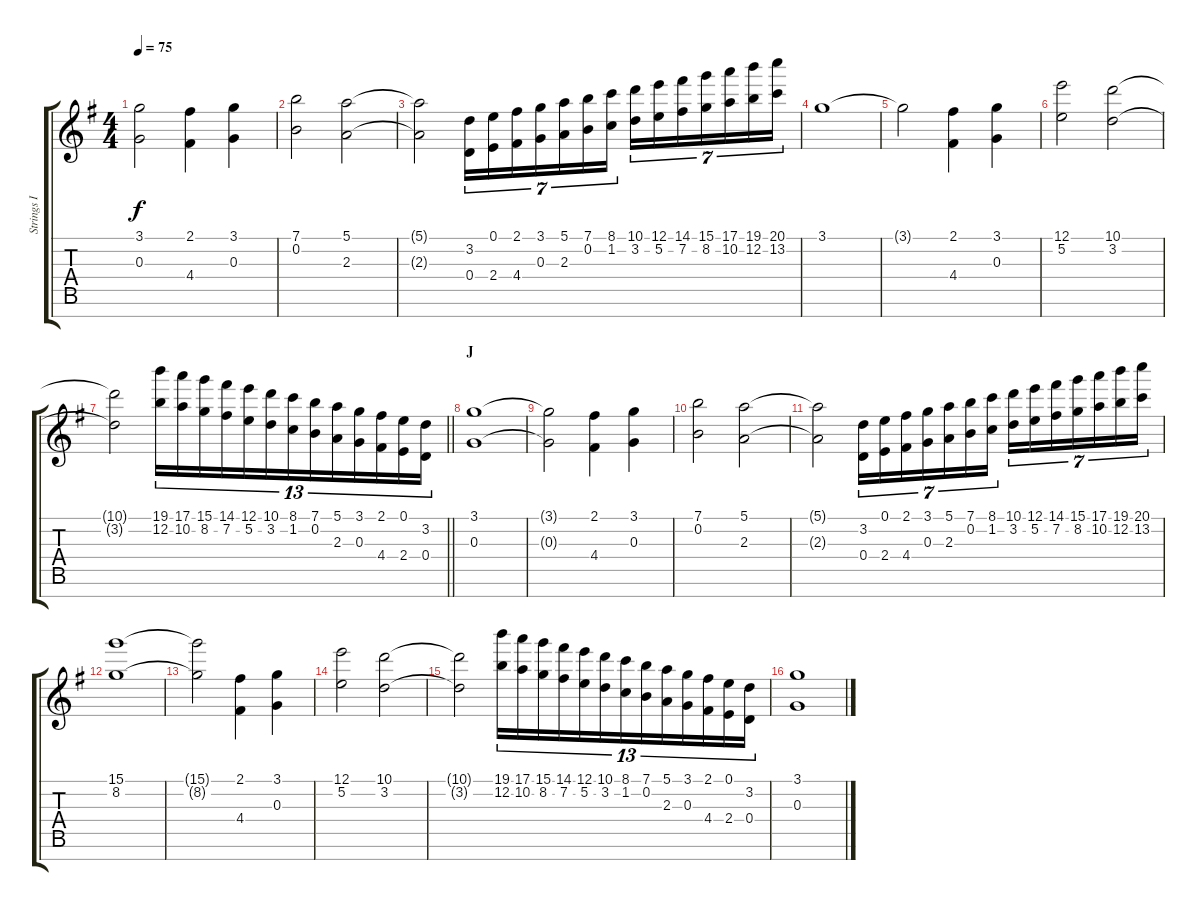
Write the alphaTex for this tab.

\track ("Strings I" "Strings I") {instrument stringensemble1}
\staff {score tabs}
\tuning (E5 B4 G4 D4 A3 E3 B2) {hide}
\ts (4 4)
\tempo 75
\clef g2
\ks g
(3.1{t} 0.3{t}).2{dy f} (2.1 4.4).4 (3.1 0.3).4 |
(7.1 0.2).2 (5.1 2.3).2 |
(5.1{t} 2.3{t}).2 (3.2 0.4).16{tu (7 4)} (0.1 2.4).16{tu (7 4)} (2.1 4.4).16{tu (7 4)} (3.1 0.3).16{tu (7 4)} (5.1 2.3).16{tu (7 4)} (7.1 0.2).16{tu (7 4)} (8.1 1.2).16{tu (7 4)} (10.1 3.2).16{tu (7 4)} (12.1 5.2).16{tu (7 4)} (14.1 7.2).16{tu (7 4)} (15.1 8.2).16{tu (7 4)} (17.1 10.2).16{tu (7 4)} (19.1 12.2).16{tu (7 4)} (20.1 13.2).16{tu (7 4)} |
3.1.1 |
3.1{t}.2 (2.1 4.4).4 (3.1 0.3).4 |
(12.1 5.2).2 (10.1 3.2).2 |
\barLineRight lightlight
(10.1{t} 3.2{t}).2 (19.1 12.2).16{tu (13 8)} (17.1 10.2).16{tu (13 8)} (15.1 8.2).16{tu (13 8)} (14.1 7.2).16{tu (13 8)} (12.1 5.2).16{tu (13 8)} (10.1 3.2).16{tu (13 8)} (8.1 1.2).16{tu (13 8)} (7.1 0.2).16{tu (13 8)} (5.1 2.3).16{tu (13 8)} (3.1 0.3).16{tu (13 8)} (2.1 4.4).16{tu (13 8)} (0.1 2.4).16{tu (13 8)} (3.2 0.4).16{tu (13 8)} |
\section ("" "J")
(3.1 0.3).1 |
(3.1{t} 0.3{t}).2 (2.1 4.4).4 (3.1 0.3).4 |
(7.1 0.2).2 (5.1 2.3).2 |
(5.1{t} 2.3{t}).2 (3.2 0.4).16{tu (7 4)} (0.1 2.4).16{tu (7 4)} (2.1 4.4).16{tu (7 4)} (3.1 0.3).16{tu (7 4)} (5.1 2.3).16{tu (7 4)} (7.1 0.2).16{tu (7 4)} (8.1 1.2).16{tu (7 4)} (10.1 3.2).16{tu (7 4)} (12.1 5.2).16{tu (7 4)} (14.1 7.2).16{tu (7 4)} (15.1 8.2).16{tu (7 4)} (17.1 10.2).16{tu (7 4)} (19.1 12.2).16{tu (7 4)} (20.1 13.2).16{tu (7 4)} |
(15.1 8.2).1 |
(15.1{t} 8.2{t}).2 (2.1 4.4).4 (3.1 0.3).4 |
(12.1 5.2).2 (10.1 3.2).2 |
(10.1{t} 3.2{t}).2 (19.1 12.2).16{tu (13 8)} (17.1 10.2).16{tu (13 8)} (15.1 8.2).16{tu (13 8)} (14.1 7.2).16{tu (13 8)} (12.1 5.2).16{tu (13 8)} (10.1 3.2).16{tu (13 8)} (8.1 1.2).16{tu (13 8)} (7.1 0.2).16{tu (13 8)} (5.1 2.3).16{tu (13 8)} (3.1 0.3).16{tu (13 8)} (2.1 4.4).16{tu (13 8)} (0.1 2.4).16{tu (13 8)} (3.2 0.4).16{tu (13 8)} |
(3.1 0.3).1
